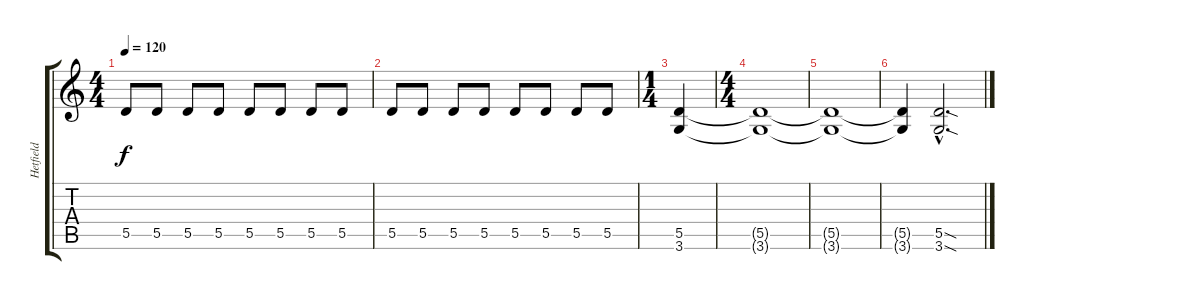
\track ("Hetfield" "Hetfield") {instrument distortionguitar}
\staff {score tabs}
\tuning (E4 B3 G3 D3 A2 E2) {hide}
\ts (4 4)
\tempo 120
\clef g2
\ks c
5.5.8{dy f} 5.5.8 5.5.8 5.5.8 5.5.8 5.5.8 5.5.8 5.5.8 |
5.5.8 5.5.8 5.5.8 5.5.8 5.5.8 5.5.8 5.5.8 5.5.8 |
\ts (1 4)
(5.5 3.6).4 |
\ts (4 4)
(5.5{t} 3.6{t}).1 |
(5.5{t} 3.6{t}).1 |
(5.5{t} 3.6{t}).4 (5.5{sod hac} 3.6{sod hac}).2{d}
